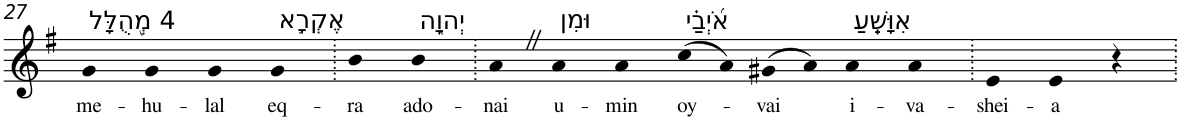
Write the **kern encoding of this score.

**kern	**text
*part1	*part1
*staff1	*staff1
*I"Piano	*
*I'Pno	*
!!LO:PB:g=z
*clefG2	*
*k[f#]	*
*G:	*
=27	=27
!LO:TX:a:t=4 מְ֭הֻלָּל	!
!	!LO:LY:b
4g	me-
!	!LO:LY:b
4g	-hu-
!	!LO:LY:b
4g	-lal
!LO:TX:a:t=אֶקְרָ֣א	!
!	!LO:LY:b
4g	eq-
=28.	=28.
!	!LO:LY:b
4b	-ra
!LO:TX:a:t=יְהוָ֑ה	!
!	!LO:LY:b
4b	ado-
=29.	=29.
!	!LO:LY:b
4aZ	-nai
!LO:TX:a:t=וּמִן	!
!	!LO:LY:b
4a	u-
!	!LO:LY:b
4a	-min
!LO:TX:a:t=אֹ֝יְבַ֗י	!
!	!LO:LY:b
(>8cc	oy-
8a)	.
!	!LO:LY:b
(>8g#X	-vai
8a)	.
!LO:TX:a:t=אִוָּשֵֽׁעַ	!
!	!LO:LY:b
4a	i-
!	!LO:LY:b
4a	-va-
=30.	=30.
!	!LO:LY:b
4e	-shei-
!	!LO:LY:b
4e	-a
4r	.
=.	=.
*-	*-
